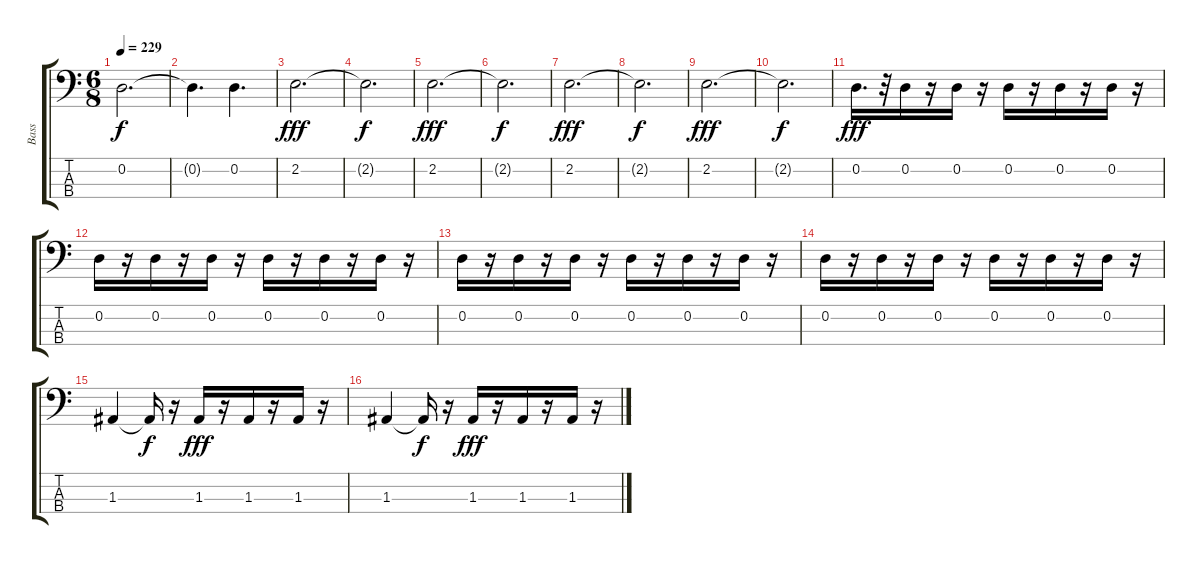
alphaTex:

\track ("Bass" "Bass") {instrument electricbasspick}
\staff {score tabs}
\tuning (G2 D2 A1 E1) {hide}
\ts (6 8)
\tempo 229
\clef f4
\ks c
0.2.2{d dy f} |
0.2{t}.4{d} 0.2.4{d} |
2.2.2{d dy fff} |
2.2{t}.2{d dy f} |
2.2.2{d dy fff} |
2.2{t}.2{d dy f} |
2.2.2{d dy fff} |
2.2{t}.2{d dy f} |
2.2.2{d dy fff} |
2.2{t}.2{d dy f} |
0.2.16{d dy fff} r.32 0.2.16 r.16 0.2.16 r.16 0.2.16 r.16 0.2.16 r.16 0.2.16 r.16 |
0.2.16 r.16 0.2.16 r.16 0.2.16 r.16 0.2.16 r.16 0.2.16 r.16 0.2.16 r.16 |
0.2.16 r.16 0.2.16 r.16 0.2.16 r.16 0.2.16 r.16 0.2.16 r.16 0.2.16 r.16 |
0.2.16 r.16 0.2.16 r.16 0.2.16 r.16 0.2.16 r.16 0.2.16 r.16 0.2.16 r.16 |
1.3.4 1.3{t}.16{dy f} r.16 1.3.16{dy fff} r.16 1.3.16 r.16 1.3.16 r.16 |
1.3.4 1.3{t}.16{dy f} r.16 1.3.16{dy fff} r.16 1.3.16 r.16 1.3.16 r.16
